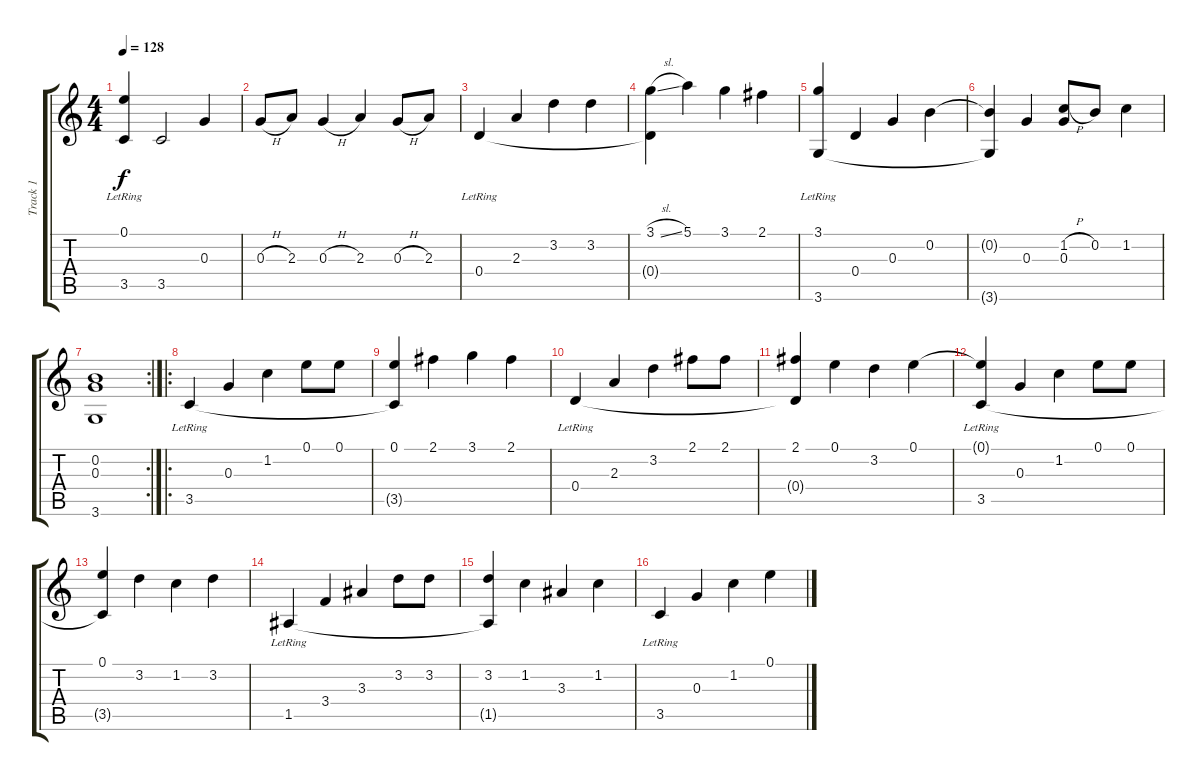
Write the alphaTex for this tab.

\track ("Track 1" "Track 1") {instrument acousticguitarnylon}
\staff {score tabs}
\tuning (E4 B3 G3 D3 A2 E2) {hide}
\ts (4 4)
\tempo 128
\clef g2
\ks c
(0.1 3.5{lr}).4{dy f} 3.5.2 0.3.4 |
0.3{h}.8 2.3.8 0.3{h}.4 2.3.4 0.3{h}.8 2.3.8 |
0.4{lr}.4 2.3.4 3.2.4 3.2.4 |
(3.1{sl} 0.4{t}).4 5.1.4 3.1.4 2.1.4 |
(3.1 3.6{lr}).4 0.4.4 0.3.4 0.2.4 |
(0.2{t} 3.6{t}).4 0.3.4 (1.2{h} 0.3).8 0.2.8 1.2.4 |
\rc 2
(0.2 0.3 3.6).1 |
\ro
3.5{lr}.4 0.3.4 1.2.4 0.1.8 0.1.8 |
(0.1 3.5{t}).4 2.1.4 3.1.4 2.1.4 |
0.4{lr}.4 2.3.4 3.2.4 2.1.8 2.1.8 |
(2.1 0.4{t}).4 0.1.4 3.2.4 0.1.4 |
(0.1{t} 3.5{lr}).4 0.3.4 1.2.4 0.1.8 0.1.8 |
(0.1 3.5{t}).4 3.2.4 1.2.4 3.2.4 |
1.5{lr}.4 3.4.4 3.3.4 3.2.8 3.2.8 |
(3.2 1.5{t}).4 1.2.4 3.3.4 1.2.4 |
3.5{lr}.4 0.3.4 1.2.4 0.1.4
